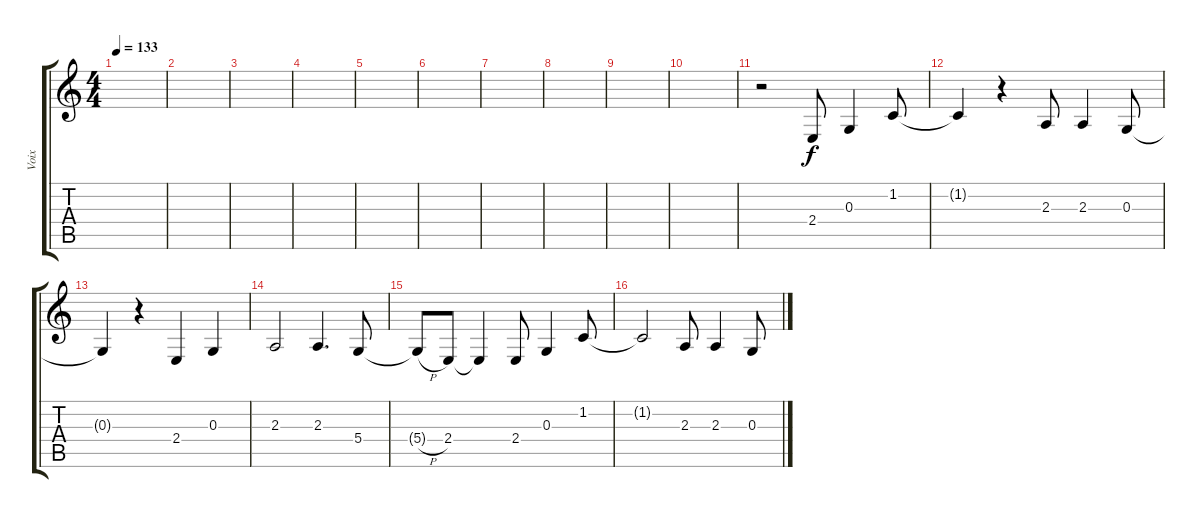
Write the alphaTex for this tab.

\track ("Voix" "Voix") {instrument bassoon}
\staff {score tabs}
\tuning (E4 B3 G3 D3 A2 E2) {hide}
\ts (4 4)
\tempo 133
\clef g2
\ks c
|
|
|
|
|
|
|
|
|
|
r.2 2.4.8 0.3.4 1.2.8 |
1.2{t}.4 r.4 2.3.8 2.3.4 0.3.8 |
0.3{t}.4 r.4 2.4.4 0.3.4 |
2.3.2 2.3.4{d} 5.4.8 |
5.4{h t}.8 2.4.8 2.4{t}.4 2.4.8 0.3.4 1.2.8 |
1.2{t}.2 2.3.8 2.3.4 0.3.8
